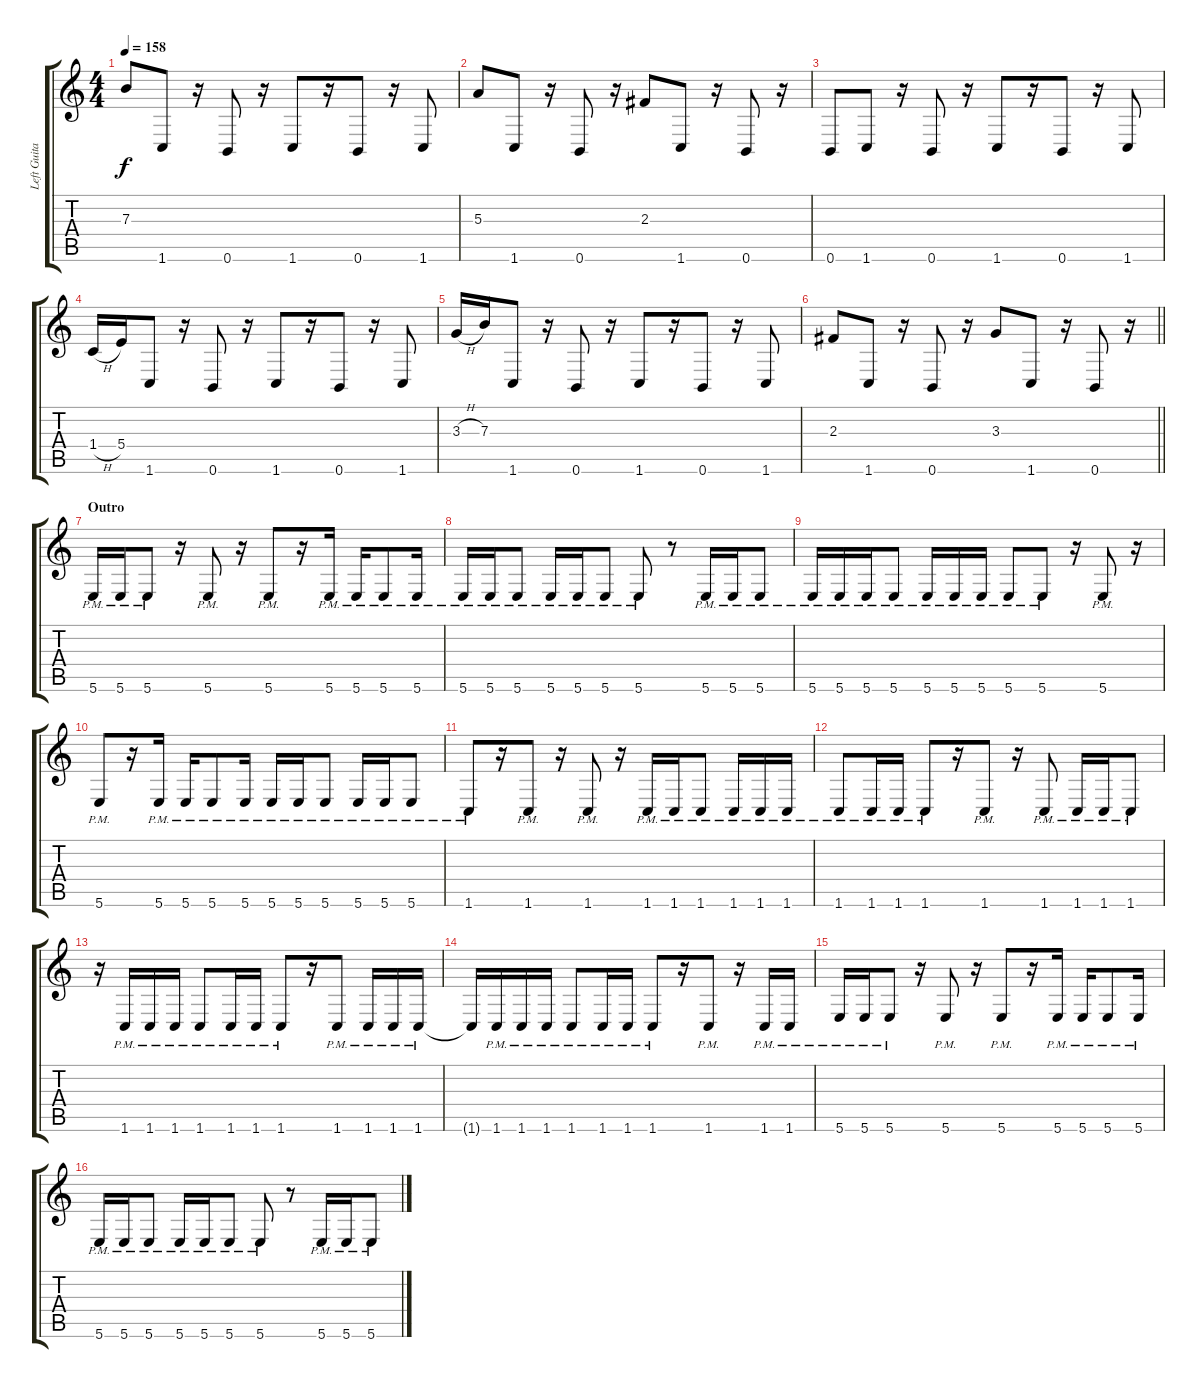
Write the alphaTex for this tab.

\track ("Left Guitar" "Left Guita") {instrument distortionguitar}
\staff {score tabs}
\tuning (Db4 Ab3 E3 B2 Gb2 B1) {hide}
\ts (4 4)
\tempo 158
\clef g2
\ks c
7.3.8{dy f} 1.6.8 r.16 0.6.8 r.16 1.6.8 r.16 0.6.8 r.16 1.6.8 |
5.3.8 1.6.8 r.16 0.6.8 r.16 2.3.8 1.6.8 r.16 0.6.8 r.16 |
0.6.8 1.6.8 r.16 0.6.8 r.16 1.6.8 r.16 0.6.8 r.16 1.6.8 |
1.4{h}.16 5.4.16 1.6.8 r.16 0.6.8 r.16 1.6.8 r.16 0.6.8 r.16 1.6.8 |
3.3{h}.16 7.3.16 1.6.8 r.16 0.6.8 r.16 1.6.8 r.16 0.6.8 r.16 1.6.8 |
\barLineRight lightlight
2.3.8 1.6.8 r.16 0.6.8 r.16 3.3.8 1.6.8 r.16 0.6.8 r.16 |
\section ("" "Outro")
5.6{pm}.16 5.6{pm}.16 5.6{pm}.8 r.16 5.6{pm}.8 r.16 5.6{pm}.8 r.16 5.6{pm}.16 5.6{pm}.16 5.6{pm}.8 5.6{pm}.16 |
5.6{pm}.16 5.6{pm}.16 5.6{pm}.8 5.6{pm}.16 5.6{pm}.16 5.6{pm}.8 5.6{pm}.8 r.8 5.6{pm}.16 5.6{pm}.16 5.6{pm}.8 |
5.6{pm}.16 5.6{pm}.16 5.6{pm}.16 5.6{pm}.8 5.6{pm}.16 5.6{pm}.16 5.6{pm}.16 5.6{pm}.8 5.6{pm}.8 r.16 5.6{pm}.8 r.16 |
5.6{pm}.8 r.16 5.6{pm}.16 5.6{pm}.16 5.6{pm}.8 5.6{pm}.16 5.6{pm}.16 5.6{pm}.16 5.6{pm}.8 5.6{pm}.16 5.6{pm}.16 5.6{pm}.8 |
1.6{pm}.8 r.16 1.6{pm}.8 r.16 1.6{pm}.8 r.16 1.6{pm}.16 1.6{pm}.16 1.6{pm}.8 1.6{pm}.16 1.6{pm}.16 1.6{pm}.16 |
1.6{pm}.8 1.6{pm}.16 1.6{pm}.16 1.6{pm}.8 r.16 1.6{pm}.8 r.16 1.6{pm}.8 1.6{pm}.16 1.6{pm}.16 1.6{pm}.8 |
r.16 1.6{pm}.16 1.6{pm}.16 1.6{pm}.16 1.6{pm}.8 1.6{pm}.16 1.6{pm}.16 1.6{pm}.8 r.16 1.6{pm}.8 1.6{pm}.16 1.6{pm}.16 1.6{pm}.16 |
1.6{t}.16 1.6{pm}.16 1.6{pm}.16 1.6{pm}.16 1.6{pm}.8 1.6{pm}.16 1.6{pm}.16 1.6{pm}.8 r.16 1.6{pm}.8 r.16 1.6{pm}.16 1.6{pm}.16 |
5.6{pm}.16 5.6{pm}.16 5.6{pm}.8 r.16 5.6{pm}.8 r.16 5.6{pm}.8 r.16 5.6{pm}.16 5.6{pm}.16 5.6{pm}.8 5.6{pm}.16 |
5.6{pm}.16 5.6{pm}.16 5.6{pm}.8 5.6{pm}.16 5.6{pm}.16 5.6{pm}.8 5.6{pm}.8 r.8 5.6{pm}.16 5.6{pm}.16 5.6{pm}.8
